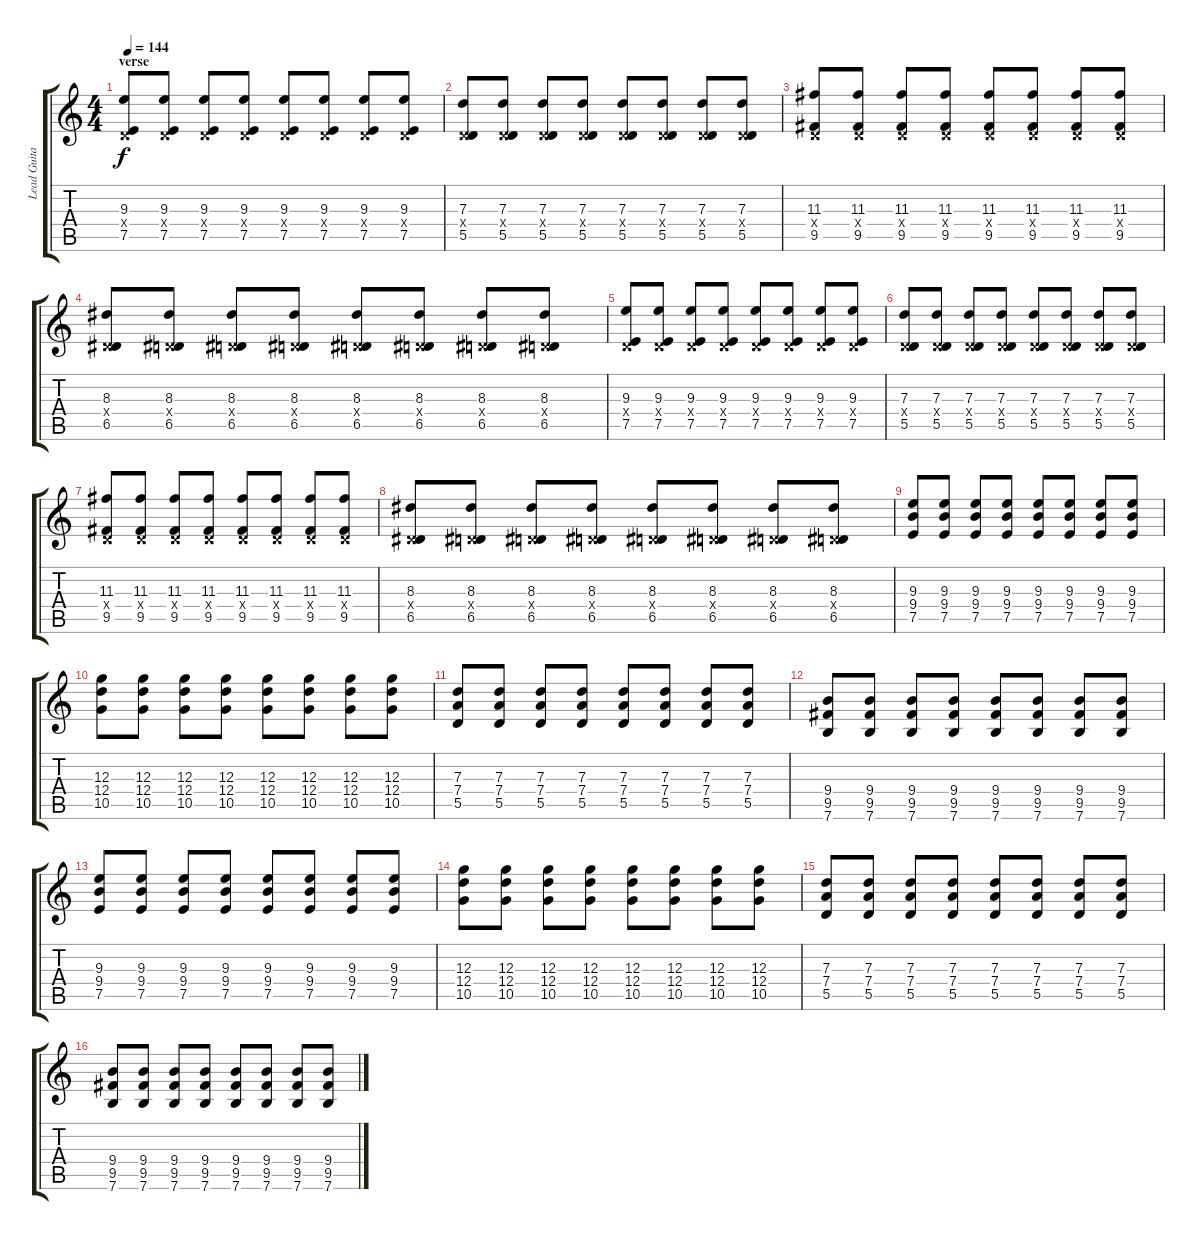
\track ("Lead Guitar" "Lead Guita") {instrument overdrivenguitar}
\staff {score tabs}
\tuning (E4 B3 G3 D3 A2 E2) {hide}
\ts (4 4)
\section ("" "verse")
\tempo 144
\clef g2
\ks c
(9.3 0.4{x} 7.5).8{dy f} (9.3 0.4{x} 7.5).8 (9.3 0.4{x} 7.5).8 (9.3 0.4{x} 7.5).8 (9.3 0.4{x} 7.5).8 (9.3 0.4{x} 7.5).8 (9.3 0.4{x} 7.5).8 (9.3 0.4{x} 7.5).8 |
(7.3 0.4{x} 5.5).8 (7.3 0.4{x} 5.5).8 (7.3 0.4{x} 5.5).8 (7.3 0.4{x} 5.5).8 (7.3 0.4{x} 5.5).8 (7.3 0.4{x} 5.5).8 (7.3 0.4{x} 5.5).8 (7.3 0.4{x} 5.5).8 |
(11.3 0.4{x} 9.5).8 (11.3 0.4{x} 9.5).8 (11.3 0.4{x} 9.5).8 (11.3 0.4{x} 9.5).8 (11.3 0.4{x} 9.5).8 (11.3 0.4{x} 9.5).8 (11.3 0.4{x} 9.5).8 (11.3 0.4{x} 9.5).8 |
(8.3 0.4{x} 6.5).8 (8.3 0.4{x} 6.5).8 (8.3 0.4{x} 6.5).8 (8.3 0.4{x} 6.5).8 (8.3 0.4{x} 6.5).8 (8.3 0.4{x} 6.5).8 (8.3 0.4{x} 6.5).8 (8.3 0.4{x} 6.5).8 |
(9.3 0.4{x} 7.5).8 (9.3 0.4{x} 7.5).8 (9.3 0.4{x} 7.5).8 (9.3 0.4{x} 7.5).8 (9.3 0.4{x} 7.5).8 (9.3 0.4{x} 7.5).8 (9.3 0.4{x} 7.5).8 (9.3 0.4{x} 7.5).8 |
(7.3 0.4{x} 5.5).8 (7.3 0.4{x} 5.5).8 (7.3 0.4{x} 5.5).8 (7.3 0.4{x} 5.5).8 (7.3 0.4{x} 5.5).8 (7.3 0.4{x} 5.5).8 (7.3 0.4{x} 5.5).8 (7.3 0.4{x} 5.5).8 |
(11.3 0.4{x} 9.5).8 (11.3 0.4{x} 9.5).8 (11.3 0.4{x} 9.5).8 (11.3 0.4{x} 9.5).8 (11.3 0.4{x} 9.5).8 (11.3 0.4{x} 9.5).8 (11.3 0.4{x} 9.5).8 (11.3 0.4{x} 9.5).8 |
(8.3 0.4{x} 6.5).8 (8.3 0.4{x} 6.5).8 (8.3 0.4{x} 6.5).8 (8.3 0.4{x} 6.5).8 (8.3 0.4{x} 6.5).8 (8.3 0.4{x} 6.5).8 (8.3 0.4{x} 6.5).8 (8.3 0.4{x} 6.5).8 |
(9.3 9.4 7.5).8 (9.3 9.4 7.5).8 (9.3 9.4 7.5).8 (9.3 9.4 7.5).8 (9.3 9.4 7.5).8 (9.3 9.4 7.5).8 (9.3 9.4 7.5).8 (9.3 9.4 7.5).8 |
(12.3 12.4 10.5).8 (12.3 12.4 10.5).8 (12.3 12.4 10.5).8 (12.3 12.4 10.5).8 (12.3 12.4 10.5).8 (12.3 12.4 10.5).8 (12.3 12.4 10.5).8 (12.3 12.4 10.5).8 |
(7.3 7.4 5.5).8 (7.3 7.4 5.5).8 (7.3 7.4 5.5).8 (7.3 7.4 5.5).8 (7.3 7.4 5.5).8 (7.3 7.4 5.5).8 (7.3 7.4 5.5).8 (7.3 7.4 5.5).8 |
(9.4 9.5 7.6).8 (9.4 9.5 7.6).8 (9.4 9.5 7.6).8 (9.4 9.5 7.6).8 (9.4 9.5 7.6).8 (9.4 9.5 7.6).8 (9.4 9.5 7.6).8 (9.4 9.5 7.6).8 |
(9.3 9.4 7.5).8 (9.3 9.4 7.5).8 (9.3 9.4 7.5).8 (9.3 9.4 7.5).8 (9.3 9.4 7.5).8 (9.3 9.4 7.5).8 (9.3 9.4 7.5).8 (9.3 9.4 7.5).8 |
(12.3 12.4 10.5).8 (12.3 12.4 10.5).8 (12.3 12.4 10.5).8 (12.3 12.4 10.5).8 (12.3 12.4 10.5).8 (12.3 12.4 10.5).8 (12.3 12.4 10.5).8 (12.3 12.4 10.5).8 |
(7.3 7.4 5.5).8 (7.3 7.4 5.5).8 (7.3 7.4 5.5).8 (7.3 7.4 5.5).8 (7.3 7.4 5.5).8 (7.3 7.4 5.5).8 (7.3 7.4 5.5).8 (7.3 7.4 5.5).8 |
(9.4 9.5 7.6).8 (9.4 9.5 7.6).8 (9.4 9.5 7.6).8 (9.4 9.5 7.6).8 (9.4 9.5 7.6).8 (9.4 9.5 7.6).8 (9.4 9.5 7.6).8 (9.4 9.5 7.6).8
